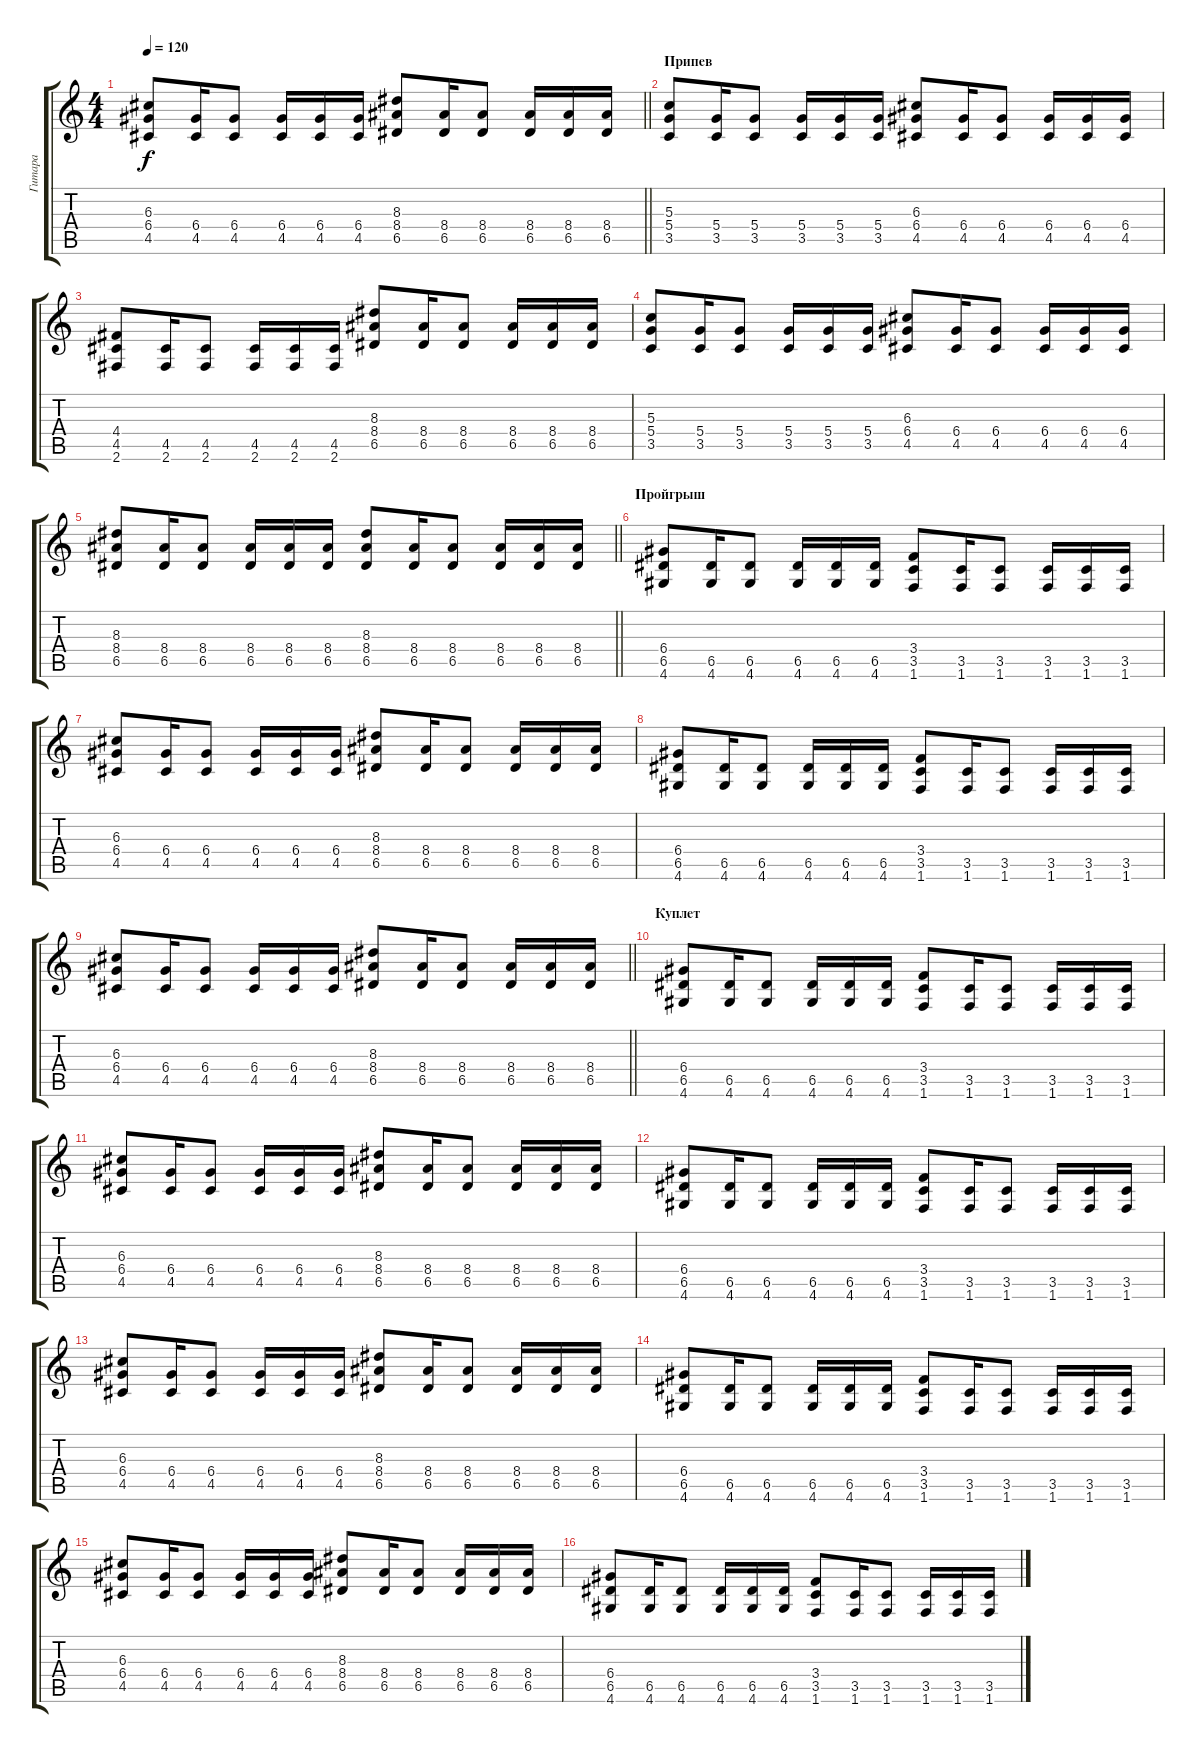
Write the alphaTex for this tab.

\track ("Гитара" "Гитара") {instrument distortionguitar}
\staff {score tabs}
\tuning (E4 B3 G3 D3 A2 E2) {hide}
\ts (4 4)
\tempo 120
\clef g2
\barLineRight lightlight
\ks c
(6.3 6.4 4.5).8{dy f} (6.4 4.5).16 (6.4 4.5).8 (6.4 4.5).16 (6.4 4.5).16 (6.4 4.5).16 (8.3 8.4 6.5).8 (8.4 6.5).16 (8.4 6.5).8 (8.4 6.5).16 (8.4 6.5).16 (8.4 6.5).16 |
\section ("" "Припев")
(5.3 5.4 3.5).8 (5.4 3.5).16 (5.4 3.5).8 (5.4 3.5).16 (5.4 3.5).16 (5.4 3.5).16 (6.3 6.4 4.5).8 (6.4 4.5).16 (6.4 4.5).8 (6.4 4.5).16 (6.4 4.5).16 (6.4 4.5).16 |
(4.4 4.5 2.6).8 (4.5 2.6).16 (4.5 2.6).8 (4.5 2.6).16 (4.5 2.6).16 (4.5 2.6).16 (8.3 8.4 6.5).8 (8.4 6.5).16 (8.4 6.5).8 (8.4 6.5).16 (8.4 6.5).16 (8.4 6.5).16 |
(5.3 5.4 3.5).8 (5.4 3.5).16 (5.4 3.5).8 (5.4 3.5).16 (5.4 3.5).16 (5.4 3.5).16 (6.3 6.4 4.5).8 (6.4 4.5).16 (6.4 4.5).8 (6.4 4.5).16 (6.4 4.5).16 (6.4 4.5).16 |
\barLineRight lightlight
(8.3 8.4 6.5).8 (8.4 6.5).16 (8.4 6.5).8 (8.4 6.5).16 (8.4 6.5).16 (8.4 6.5).16 (8.3 8.4 6.5).8 (8.4 6.5).16 (8.4 6.5).8 (8.4 6.5).16 (8.4 6.5).16 (8.4 6.5).16 |
\section ("" "Пройгрыш")
(6.4 6.5 4.6).8 (6.5 4.6).16 (6.5 4.6).8 (6.5 4.6).16 (6.5 4.6).16 (6.5 4.6).16 (3.4 3.5 1.6).8 (3.5 1.6).16 (3.5 1.6).8 (3.5 1.6).16 (3.5 1.6).16 (3.5 1.6).16 |
(6.3 6.4 4.5).8 (6.4 4.5).16 (6.4 4.5).8 (6.4 4.5).16 (6.4 4.5).16 (6.4 4.5).16 (8.3 8.4 6.5).8 (8.4 6.5).16 (8.4 6.5).8 (8.4 6.5).16 (8.4 6.5).16 (8.4 6.5).16 |
(6.4 6.5 4.6).8 (6.5 4.6).16 (6.5 4.6).8 (6.5 4.6).16 (6.5 4.6).16 (6.5 4.6).16 (3.4 3.5 1.6).8 (3.5 1.6).16 (3.5 1.6).8 (3.5 1.6).16 (3.5 1.6).16 (3.5 1.6).16 |
\barLineRight lightlight
(6.3 6.4 4.5).8 (6.4 4.5).16 (6.4 4.5).8 (6.4 4.5).16 (6.4 4.5).16 (6.4 4.5).16 (8.3 8.4 6.5).8 (8.4 6.5).16 (8.4 6.5).8 (8.4 6.5).16 (8.4 6.5).16 (8.4 6.5).16 |
\section ("" "Куплет")
(6.4 6.5 4.6).8 (6.5 4.6).16 (6.5 4.6).8 (6.5 4.6).16 (6.5 4.6).16 (6.5 4.6).16 (3.4 3.5 1.6).8 (3.5 1.6).16 (3.5 1.6).8 (3.5 1.6).16 (3.5 1.6).16 (3.5 1.6).16 |
(6.3 6.4 4.5).8 (6.4 4.5).16 (6.4 4.5).8 (6.4 4.5).16 (6.4 4.5).16 (6.4 4.5).16 (8.3 8.4 6.5).8 (8.4 6.5).16 (8.4 6.5).8 (8.4 6.5).16 (8.4 6.5).16 (8.4 6.5).16 |
(6.4 6.5 4.6).8 (6.5 4.6).16 (6.5 4.6).8 (6.5 4.6).16 (6.5 4.6).16 (6.5 4.6).16 (3.4 3.5 1.6).8 (3.5 1.6).16 (3.5 1.6).8 (3.5 1.6).16 (3.5 1.6).16 (3.5 1.6).16 |
(6.3 6.4 4.5).8 (6.4 4.5).16 (6.4 4.5).8 (6.4 4.5).16 (6.4 4.5).16 (6.4 4.5).16 (8.3 8.4 6.5).8 (8.4 6.5).16 (8.4 6.5).8 (8.4 6.5).16 (8.4 6.5).16 (8.4 6.5).16 |
(6.4 6.5 4.6).8 (6.5 4.6).16 (6.5 4.6).8 (6.5 4.6).16 (6.5 4.6).16 (6.5 4.6).16 (3.4 3.5 1.6).8 (3.5 1.6).16 (3.5 1.6).8 (3.5 1.6).16 (3.5 1.6).16 (3.5 1.6).16 |
(6.3 6.4 4.5).8 (6.4 4.5).16 (6.4 4.5).8 (6.4 4.5).16 (6.4 4.5).16 (6.4 4.5).16 (8.3 8.4 6.5).8 (8.4 6.5).16 (8.4 6.5).8 (8.4 6.5).16 (8.4 6.5).16 (8.4 6.5).16 |
(6.4 6.5 4.6).8 (6.5 4.6).16 (6.5 4.6).8 (6.5 4.6).16 (6.5 4.6).16 (6.5 4.6).16 (3.4 3.5 1.6).8 (3.5 1.6).16 (3.5 1.6).8 (3.5 1.6).16 (3.5 1.6).16 (3.5 1.6).16
